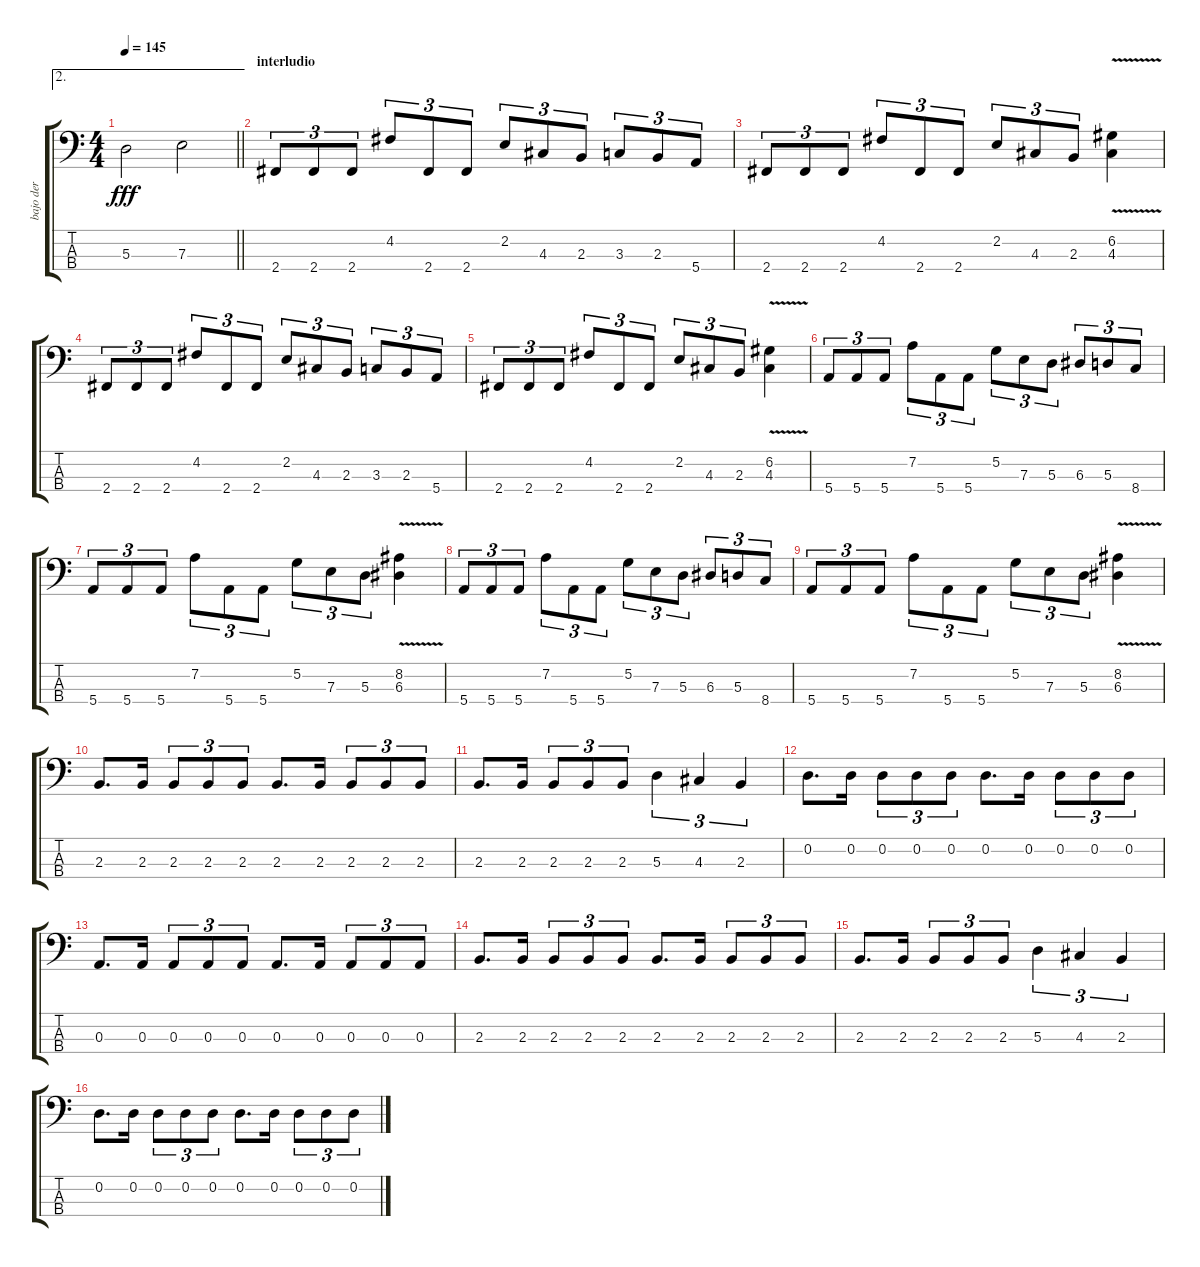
\track ("bajo der" "bajo der") {instrument electricbasspick}
\staff {score tabs}
\tuning (G2 D2 A1 E1) {hide}
\ae 2
\ts (4 4)
\tempo 145
\clef f4
\barLineRight lightlight
\ks c
5.3.2{dy fff} 7.3.2 |
\section ("" "interludio")
2.4.8{tu (3 2)} 2.4.8{tu (3 2)} 2.4.8{tu (3 2)} 4.2.8{tu (3 2)} 2.4.8{tu (3 2)} 2.4.8{tu (3 2)} 2.2.8{tu (3 2)} 4.3.8{tu (3 2)} 2.3.8{tu (3 2)} 3.3.8{tu (3 2)} 2.3.8{tu (3 2)} 5.4.8{tu (3 2)} |
2.4.8{tu (3 2)} 2.4.8{tu (3 2)} 2.4.8{tu (3 2)} 4.2.8{tu (3 2)} 2.4.8{tu (3 2)} 2.4.8{tu (3 2)} 2.2.8{tu (3 2)} 4.3.8{tu (3 2)} 2.3.8{tu (3 2)} (6.2 4.3{v}).4 |
2.4.8{tu (3 2)} 2.4.8{tu (3 2)} 2.4.8{tu (3 2)} 4.2.8{tu (3 2)} 2.4.8{tu (3 2)} 2.4.8{tu (3 2)} 2.2.8{tu (3 2)} 4.3.8{tu (3 2)} 2.3.8{tu (3 2)} 3.3.8{tu (3 2)} 2.3.8{tu (3 2)} 5.4.8{tu (3 2)} |
2.4.8{tu (3 2)} 2.4.8{tu (3 2)} 2.4.8{tu (3 2)} 4.2.8{tu (3 2)} 2.4.8{tu (3 2)} 2.4.8{tu (3 2)} 2.2.8{tu (3 2)} 4.3.8{tu (3 2)} 2.3.8{tu (3 2)} (6.2 4.3{v}).4 |
5.4.8{tu (3 2)} 5.4.8{tu (3 2)} 5.4.8{tu (3 2)} 7.2.8{tu (3 2)} 5.4.8{tu (3 2)} 5.4.8{tu (3 2)} 5.2.8{tu (3 2)} 7.3.8{tu (3 2)} 5.3.8{tu (3 2)} 6.3.8{tu (3 2)} 5.3.8{tu (3 2)} 8.4.8{tu (3 2)} |
5.4.8{tu (3 2)} 5.4.8{tu (3 2)} 5.4.8{tu (3 2)} 7.2.8{tu (3 2)} 5.4.8{tu (3 2)} 5.4.8{tu (3 2)} 5.2.8{tu (3 2)} 7.3.8{tu (3 2)} 5.3.8{tu (3 2)} (8.2 6.3{v}).4 |
5.4.8{tu (3 2)} 5.4.8{tu (3 2)} 5.4.8{tu (3 2)} 7.2.8{tu (3 2)} 5.4.8{tu (3 2)} 5.4.8{tu (3 2)} 5.2.8{tu (3 2)} 7.3.8{tu (3 2)} 5.3.8{tu (3 2)} 6.3.8{tu (3 2)} 5.3.8{tu (3 2)} 8.4.8{tu (3 2)} |
5.4.8{tu (3 2)} 5.4.8{tu (3 2)} 5.4.8{tu (3 2)} 7.2.8{tu (3 2)} 5.4.8{tu (3 2)} 5.4.8{tu (3 2)} 5.2.8{tu (3 2)} 7.3.8{tu (3 2)} 5.3.8{tu (3 2)} (8.2 6.3{v}).4 |
2.3.8{d} 2.3.16 2.3.8{tu (3 2)} 2.3.8{tu (3 2)} 2.3.8{tu (3 2)} 2.3.8{d} 2.3.16 2.3.8{tu (3 2)} 2.3.8{tu (3 2)} 2.3.8{tu (3 2)} |
2.3.8{d} 2.3.16 2.3.8{tu (3 2)} 2.3.8{tu (3 2)} 2.3.8{tu (3 2)} 5.3.4{tu (3 2)} 4.3.4{tu (3 2)} 2.3.4{tu (3 2)} |
0.2.8{d} 0.2.16 0.2.8{tu (3 2)} 0.2.8{tu (3 2)} 0.2.8{tu (3 2)} 0.2.8{d} 0.2.16 0.2.8{tu (3 2)} 0.2.8{tu (3 2)} 0.2.8{tu (3 2)} |
0.3.8{d} 0.3.16 0.3.8{tu (3 2)} 0.3.8{tu (3 2)} 0.3.8{tu (3 2)} 0.3.8{d} 0.3.16 0.3.8{tu (3 2)} 0.3.8{tu (3 2)} 0.3.8{tu (3 2)} |
2.3.8{d} 2.3.16 2.3.8{tu (3 2)} 2.3.8{tu (3 2)} 2.3.8{tu (3 2)} 2.3.8{d} 2.3.16 2.3.8{tu (3 2)} 2.3.8{tu (3 2)} 2.3.8{tu (3 2)} |
2.3.8{d} 2.3.16 2.3.8{tu (3 2)} 2.3.8{tu (3 2)} 2.3.8{tu (3 2)} 5.3.4{tu (3 2)} 4.3.4{tu (3 2)} 2.3.4{tu (3 2)} |
0.2.8{d} 0.2.16 0.2.8{tu (3 2)} 0.2.8{tu (3 2)} 0.2.8{tu (3 2)} 0.2.8{d} 0.2.16 0.2.8{tu (3 2)} 0.2.8{tu (3 2)} 0.2.8{tu (3 2)}
